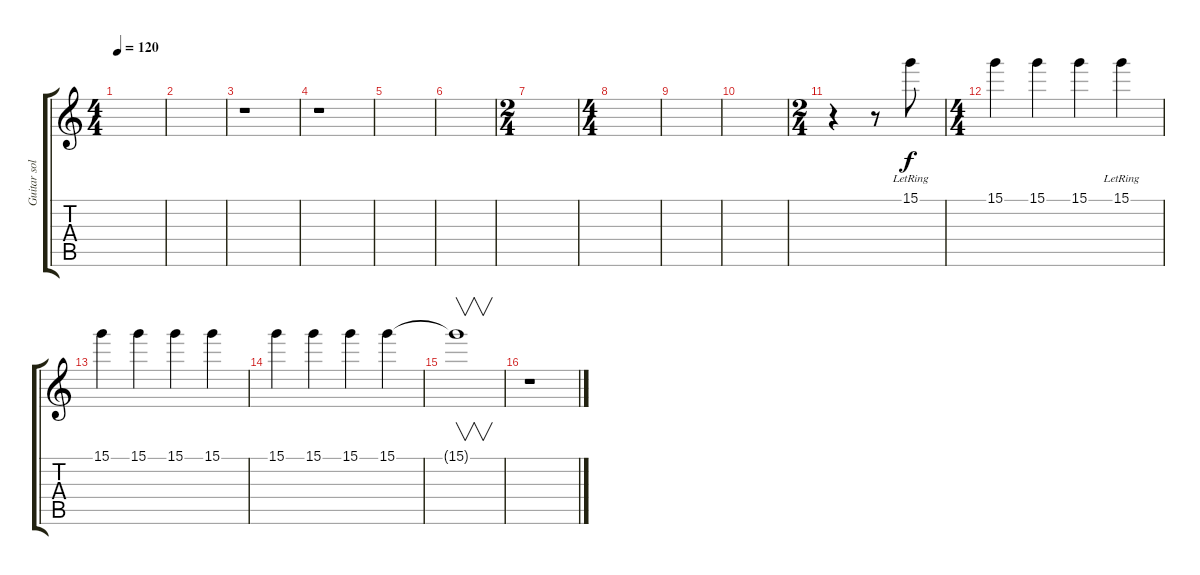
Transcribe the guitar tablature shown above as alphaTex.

\track ("Guitar solos" "Guitar sol") {instrument overdrivenguitar}
\staff {score tabs}
\tuning (E4 B3 G3 D3 A2 E2) {hide}
\ts (4 4)
\tempo 120
\clef g2
\ks c
|
|
r.1 |
r.1 |
|
|
\ts (2 4)
|
\ts (4 4)
|
|
|
\ts (2 4)
r.4 r.8 15.1{lr}.8 |
\ts (4 4)
15.1.4 15.1.4 15.1.4 15.1{lr}.4 |
15.1.4 15.1.4 15.1.4 15.1.4 |
15.1.4 15.1.4 15.1.4 15.1.4 |
15.1{t}.1{v} |
r.1
